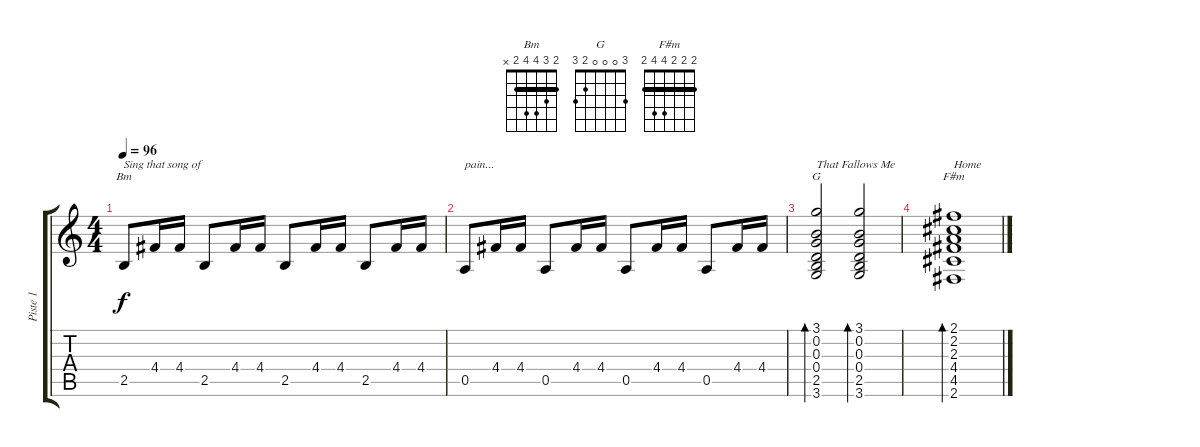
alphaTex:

\track ("Piste 1" "Piste 1") {instrument acousticguitarsteel}
\staff {score tabs}
\tuning (E4 B3 G3 D3 A2 E2) {hide}
\chord ("Bm" 2 3 4 4 2 x) {barre 2}
\chord ("G" 3 0 0 0 2 3)
\chord ("F#m" 2 2 2 4 4 2) {barre 2}
\ts (4 4)
\tempo 96
\clef g2
\ks c
2.5.8{ch "Bm" txt "Sing that song of" dy f} 4.4.16 4.4.16 2.5.8 4.4.16 4.4.16 2.5.8 4.4.16 4.4.16 2.5.8 4.4.16 4.4.16 |
0.5.8{txt "pain..."} 4.4.16 4.4.16 0.5.8 4.4.16 4.4.16 0.5.8 4.4.16 4.4.16 0.5.8 4.4.16 4.4.16 |
(3.1 0.2 0.3 0.4 2.5 3.6).2{bd 120 ch "G" txt "That Fallows Me"} (3.1 0.2 0.3 0.4 2.5 3.6).2{bd 120} |
(2.1 2.2 2.3 4.4 4.5 2.6).1{bd 60 ch "F#m" txt "Home"}
